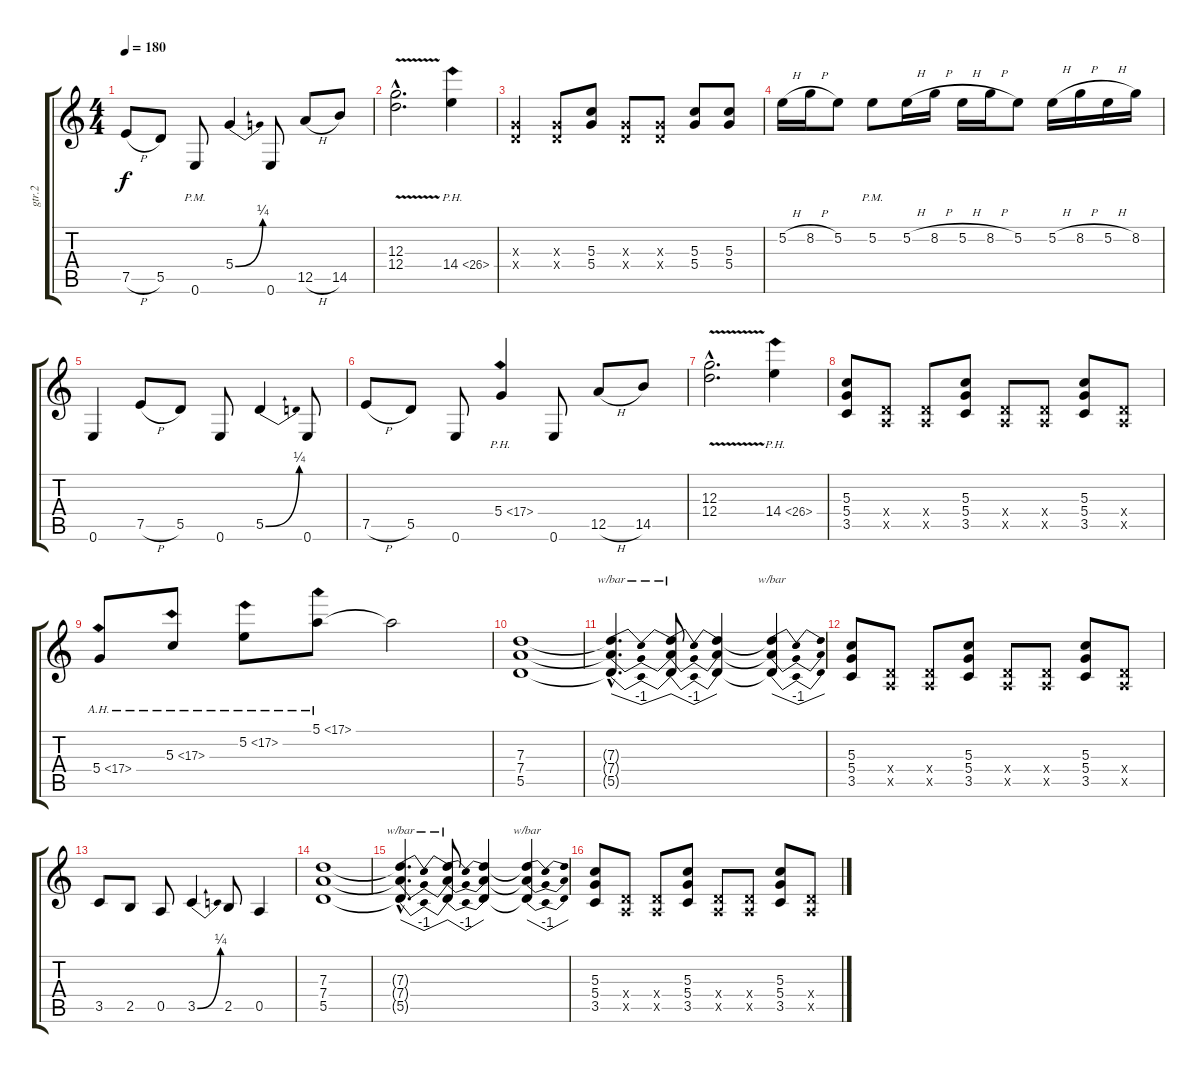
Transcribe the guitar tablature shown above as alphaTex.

\track ("gtr.2" "gtr.2") {instrument distortionguitar}
\staff {score tabs}
\tuning (E4 B3 G3 D3 A2 E2) {hide}
\ts (4 4)
\tempo 180
\clef g2
\ks c
7.5{h}.8{dy f} 5.5.8 0.6{pm}.8 5.4{be (bend 0 0 60 1)}.4 0.6.8 12.5{h}.8 14.5.8 |
(12.3{v hac} 12.4{v hac}).2{d} 14.4{ph 12}.4 |
(0.3{x} 0.4{x}).4 (0.3{x} 0.4{x}).8 (5.3 5.4).8 (0.3{x} 0.4{x}).8 (0.3{x} 0.4{x}).8 (5.3 5.4).8 (5.3 5.4).8 |
5.2{h}.16 8.2{h}.16 5.2.8 5.2{pm}.8 5.2{h}.16 8.2{h}.16 5.2{h}.16 8.2{h}.16 5.2.8 5.2{h}.16 8.2{h}.16 5.2{h}.16 8.2.16 |
0.6.4 7.5{h}.8 5.5.8 0.6.8 5.5{be (bend 0 0 60 1)}.4 0.6.8 |
7.5{h}.8 5.5.8 0.6.8 5.4{ph 12}.4 0.6.8 12.5{h}.8 14.5.8 |
(12.3{v hac} 12.4{v hac}).2{d} 14.4{ph 12}.4 |
(5.3 5.4 3.5).8 (0.4{x} 0.5{x}).8 (0.4{x} 0.5{x}).8 (5.3 5.4 3.5).8 (0.4{x} 0.5{x}).8 (0.4{x} 0.5{x}).8 (5.3 5.4 3.5).8 (0.4{x} 0.5{x}).8 |
5.4{ah 12}.8 5.3{ah 12}.8 5.2{ah 12}.8 5.1{ah 12}.8 5.1{t}.2 |
(7.3 7.4 5.5).1 |
(7.3{hac t} 7.4{hac t} 5.5{hac t}).4{d tbe (dip default 0 0 30 -4 60 0)} (7.3{t} 7.4{t} 5.5{t}).8{tbe (dip default 0 0 30 -4 60 0)} (7.3{t} 7.4{t} 5.5{t}).4 (7.3{t} 7.4{t} 5.5{t}).4{tbe (dip default 0 0 30 -4 60 0)} |
(5.3 5.4 3.5).8 (0.4{x} 0.5{x}).8 (0.4{x} 0.5{x}).8 (5.3 5.4 3.5).8 (0.4{x} 0.5{x}).8 (0.4{x} 0.5{x}).8 (5.3 5.4 3.5).8 (0.4{x} 0.5{x}).8 |
3.5.8 2.5.8 0.5.8 3.5{be (bend 0 0 60 1)}.4 2.5.8 0.5.4 |
(7.3 7.4 5.5).1 |
(7.3{hac t} 7.4{hac t} 5.5{hac t}).4{d tbe (dip default 0 0 30 -4 60 0)} (7.3{t} 7.4{t} 5.5{t}).8{tbe (dip default 0 0 30 -4 60 0)} (7.3{t} 7.4{t} 5.5{t}).4 (7.3{t} 7.4{t} 5.5{t}).4{tbe (dip default 0 0 30 -4 60 0)} |
(5.3 5.4 3.5).8 (0.4{x} 0.5{x}).8 (0.4{x} 0.5{x}).8 (5.3 5.4 3.5).8 (0.4{x} 0.5{x}).8 (0.4{x} 0.5{x}).8 (5.3 5.4 3.5).8 (0.4{x} 0.5{x}).8
